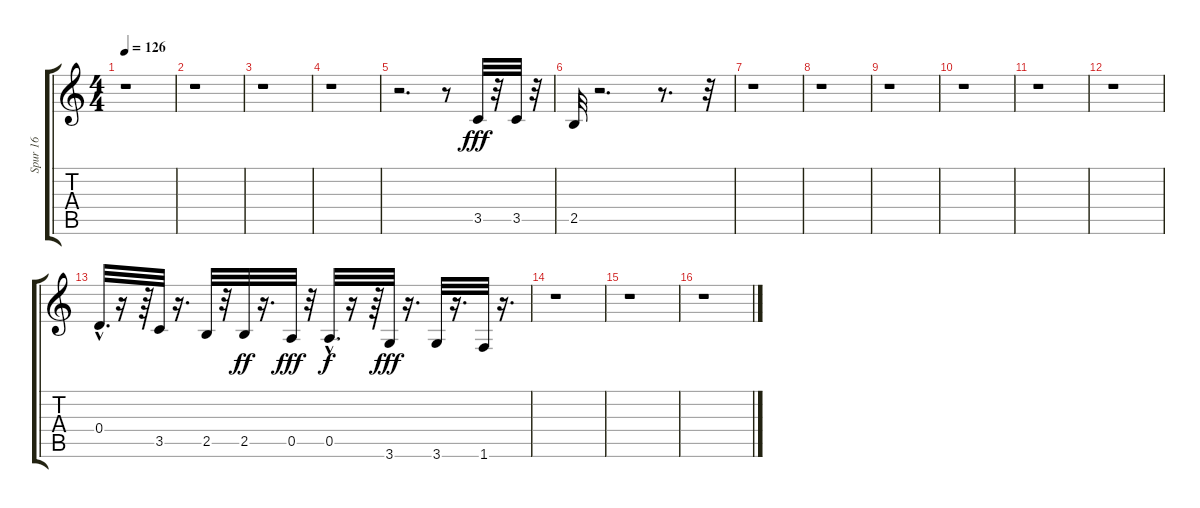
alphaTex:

\track ("Spur 16" "Spur 16") {instrument acousticguitarnylon}
\staff {score tabs}
\tuning (E4 B3 G3 D3 A2 E2) {hide}
\ts (4 4)
\tempo 126
\clef g2
\ks c
r.1{dy fff} |
r.1 |
r.1 |
r.1 |
r.2{d} r.8 3.5.32{instrument acousticguitarnylon} r.32 3.5.32 r.32 |
2.5.32 r.2{d} r.8{d} r.32 |
r.1 |
r.1 |
r.1 |
r.1 |
r.1 |
r.1 |
0.4{hac}.32{d instrument acousticguitarnylon} r.16 r.64 3.5.32 r.16{d} 2.5.32 r.32 2.5.32{dy ff} r.16{d} 0.5.32{dy fff} r.32 0.5{hac}.32{d dy f} r.16 r.64 3.6.32{dy fff} r.16{d} 3.6.32 r.16{d} 1.6.32 r.16{d} |
r.1 |
r.1 |
r.1
